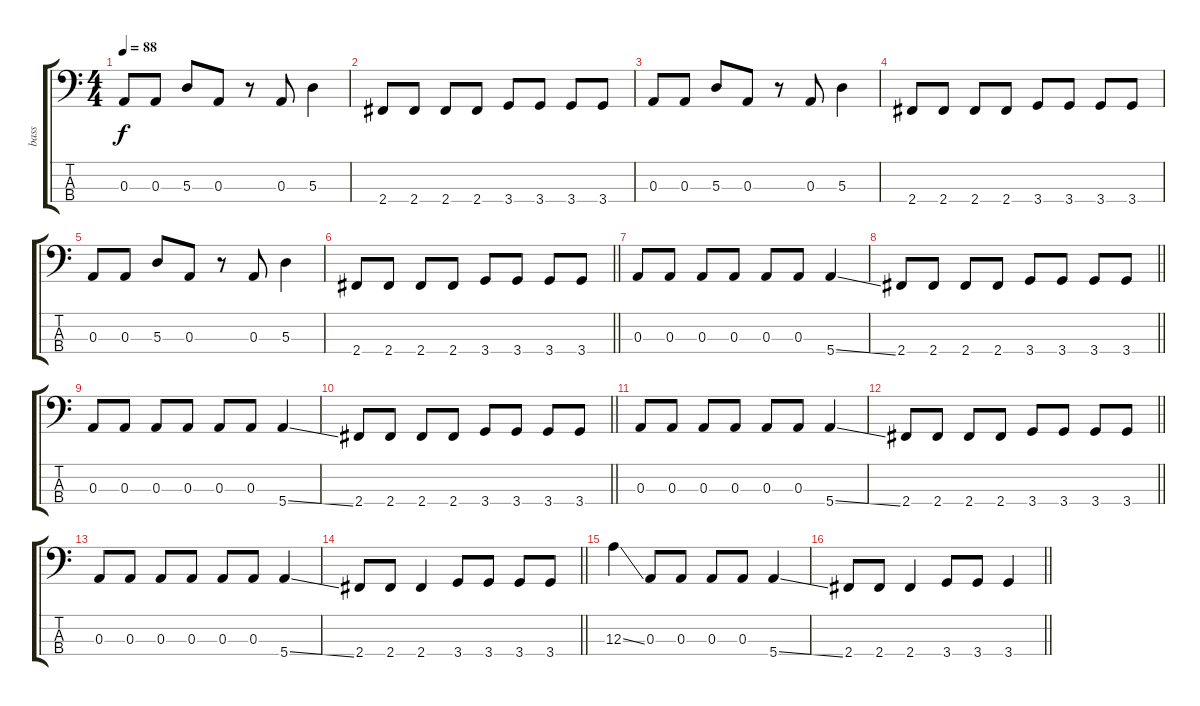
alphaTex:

\track ("bass" "bass") {instrument electricbassfinger}
\staff {score tabs}
\tuning (G2 D2 A1 E1) {hide}
\ts (4 4)
\tempo 88
\clef f4
\ks c
0.3.8{dy f} 0.3.8 5.3.8 0.3.8 r.8 0.3.8 5.3.4 |
2.4.8 2.4.8 2.4.8 2.4.8 3.4.8 3.4.8 3.4.8 3.4.8 |
0.3.8 0.3.8 5.3.8 0.3.8 r.8 0.3.8 5.3.4 |
2.4.8 2.4.8 2.4.8 2.4.8 3.4.8 3.4.8 3.4.8 3.4.8 |
0.3.8 0.3.8 5.3.8 0.3.8 r.8 0.3.8 5.3.4 |
\barLineRight lightlight
2.4.8 2.4.8 2.4.8 2.4.8 3.4.8 3.4.8 3.4.8 3.4.8 |
0.3.8 0.3.8 0.3.8 0.3.8 0.3.8 0.3.8 5.4{ss}.4 |
\barLineRight lightlight
2.4.8 2.4.8 2.4.8 2.4.8 3.4.8 3.4.8 3.4.8 3.4.8 |
0.3.8 0.3.8 0.3.8 0.3.8 0.3.8 0.3.8 5.4{ss}.4 |
\barLineRight lightlight
2.4.8 2.4.8 2.4.8 2.4.8 3.4.8 3.4.8 3.4.8 3.4.8 |
0.3.8 0.3.8 0.3.8 0.3.8 0.3.8 0.3.8 5.4{ss}.4 |
\barLineRight lightlight
2.4.8 2.4.8 2.4.8 2.4.8 3.4.8 3.4.8 3.4.8 3.4.8 |
0.3.8 0.3.8 0.3.8 0.3.8 0.3.8 0.3.8 5.4{ss}.4 |
\barLineRight lightlight
2.4.8 2.4.8 2.4.4 3.4.8 3.4.8 3.4.8 3.4.8 |
12.3{ss}.4 0.3.8 0.3.8 0.3.8 0.3.8 5.4{ss}.4 |
\barLineRight lightlight
2.4.8 2.4.8 2.4.4 3.4.8 3.4.8 3.4.4
